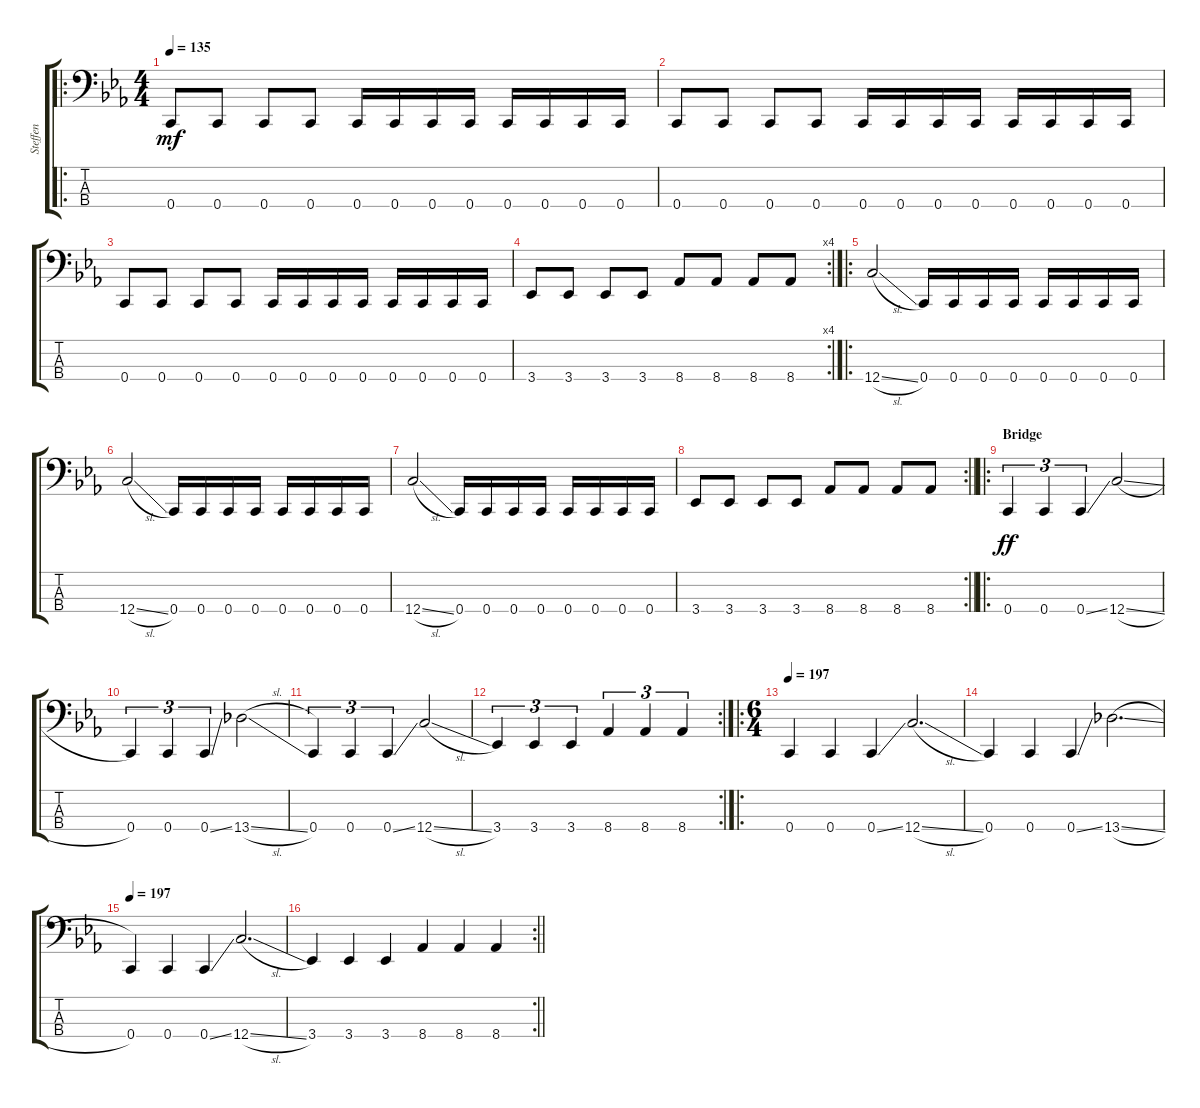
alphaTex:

\track ("Steffen" "Steffen") {instrument electricbasspick}
\staff {score tabs}
\tuning (F2 C2 G1 C1) {hide}
\ro
\ts (4 4)
\tempo 135
\clef f4
\ks cminor
0.4.8{dy mf} 0.4.8 0.4.8 0.4.8 0.4.16 0.4.16 0.4.16 0.4.16 0.4.16 0.4.16 0.4.16 0.4.16 |
0.4.8 0.4.8 0.4.8 0.4.8 0.4.16 0.4.16 0.4.16 0.4.16 0.4.16 0.4.16 0.4.16 0.4.16 |
0.4.8 0.4.8 0.4.8 0.4.8 0.4.16 0.4.16 0.4.16 0.4.16 0.4.16 0.4.16 0.4.16 0.4.16 |
\rc 4
3.4.8 3.4.8 3.4.8 3.4.8 8.4.8 8.4.8 8.4.8 8.4.8 |
\ro
12.4{sl}.2 0.4.16 0.4.16 0.4.16 0.4.16 0.4.16 0.4.16 0.4.16 0.4.16 |
12.4{sl}.2 0.4.16 0.4.16 0.4.16 0.4.16 0.4.16 0.4.16 0.4.16 0.4.16 |
12.4{sl}.2 0.4.16 0.4.16 0.4.16 0.4.16 0.4.16 0.4.16 0.4.16 0.4.16 |
\rc 2
\barLineRight lightlight
3.4.8 3.4.8 3.4.8 3.4.8 8.4.8 8.4.8 8.4.8 8.4.8 |
\ro
\section ("" "Bridge")
0.4.4{tu (3 2) dy ff} 0.4.4{tu (3 2)} 0.4{ss}.4{tu (3 2)} 12.4{sl}.2 |
0.4.4{tu (3 2)} 0.4.4{tu (3 2)} 0.4{ss}.4{tu (3 2)} 13.4{sl}.2 |
0.4.4{tu (3 2)} 0.4.4{tu (3 2)} 0.4{ss}.4{tu (3 2)} 12.4{sl}.2 |
\rc 2
3.4.4{tu (3 2)} 3.4.4{tu (3 2)} 3.4.4{tu (3 2)} 8.4.4{tu (3 2)} 8.4.4{tu (3 2)} 8.4.4{tu (3 2)} |
\ro
\ts (6 4)
\tempo 197
0.4.4 0.4.4 0.4{ss}.4 12.4{sl}.2{d} |
0.4.4 0.4.4 0.4{ss}.4 13.4{sl}.2{d} |
\tempo 197
0.4.4 0.4.4 0.4{ss}.4 12.4{sl}.2{d} |
\rc 2
\barLineRight lightlight
3.4.4 3.4.4 3.4.4 8.4.4 8.4.4 8.4.4
